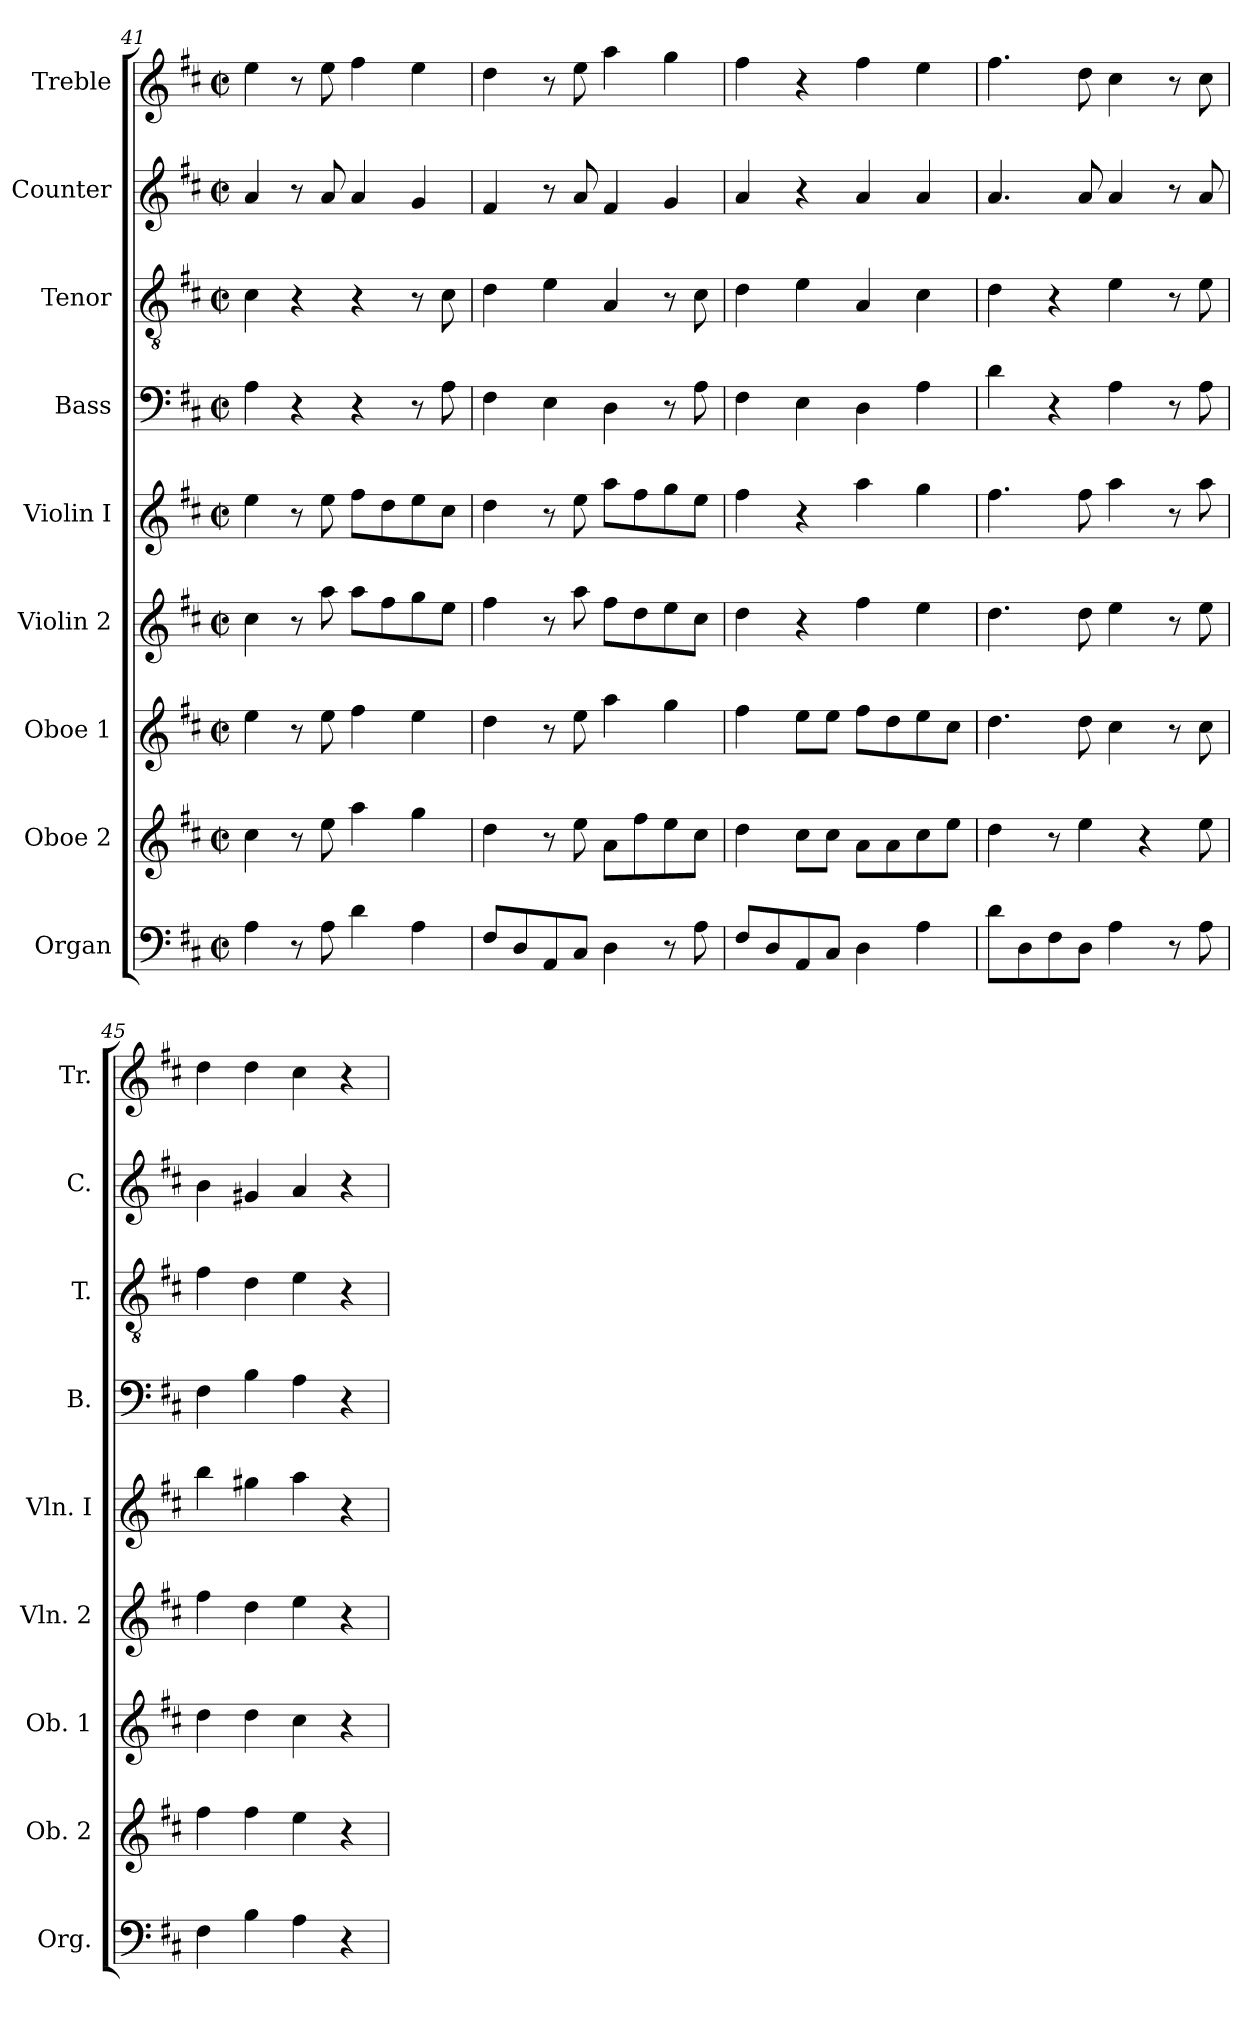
**kern	**kern	**kern	**kern	**kern	**kern	**kern	**kern	**kern
*part9	*part8	*part7	*part6	*part5	*part4	*part3	*part2	*part1
*staff9	*staff8	*staff7	*staff6	*staff5	*staff4	*staff3	*staff2	*staff1
*I"Organ	*I"Oboe 2	*I"Oboe 1	*I"Violin 2	*I"Violin  I	*I"Bass	*I"Tenor	*I"Counter	*I"Treble
*I'Org.	*I'Ob. 2	*I'Ob. 1	*I'Vln. 2	*I'Vln.  I	*I'B.	*I'T.	*I'C.	*I'Tr.
*clefF4	*clefG2	*clefG2	*clefG2	*clefG2	*clefF4	*clefGv2	*clefG2	*clefG2
*k[f#c#]	*k[f#c#]	*k[f#c#]	*k[f#c#]	*k[f#c#]	*k[f#c#]	*k[f#c#]	*k[f#c#]	*k[f#c#]
*M2/2	*M2/2	*M2/2	*M2/2	*M2/2	*M2/2	*M2/2	*M2/2	*M2/2
*met(c|)	*met(c|)	*met(c|)	*met(c|)	*met(c|)	*met(c|)	*met(c|)	*met(c|)	*met(c|)
=41	=41	=41	=41	=41	=41	=41	=41	=41
4A\	4cc#\	4ee\	4cc#\	4ee\	4A\	4c#\	4a/	4ee\
8r	8r	8r	8r	8r	4r	4r	8r	8r
8A\	8ee\	8ee\	8aa\	8ee\	.	.	8a/	8ee\
4d\	4aa\	4ff#\	8aa\L	8ff#\L	4r	4r	4a/	4ff#\
.	.	.	8ff#\	8dd\	.	.	.	.
4A\	4gg\	4ee\	8gg\	8ee\	8r	8r	4g/	4ee\
.	.	.	8ee\J	8cc#\J	8A\	8c#\	.	.
=42	=42	=42	=42	=42	=42	=42	=42	=42
8F#/L	4dd\	4dd\	4ff#\	4dd\	4F#\	4d\	4f#/	4dd\
8D/	.	.	.	.	.	.	.	.
8AA/	8r	8r	8r	8r	4E\	4e\	8r	8r
8C#/J	8ee\	8ee\	8aa\	8ee\	.	.	8a/	8ee\
4D\	8a\L	4aa\	8ff#\L	8aa\L	4D\	4A/	4f#/	4aa\
.	8ff#\	.	8dd\	8ff#\	.	.	.	.
8r	8ee\	4gg\	8ee\	8gg\	8r	8r	4g/	4gg\
8A\	8cc#\J	.	8cc#\J	8ee\J	8A\	8c#\	.	.
=43	=43	=43	=43	=43	=43	=43	=43	=43
8F#/L	4dd\	4ff#\	4dd\	4ff#\	4F#\	4d\	4a/	4ff#\
8D/	.	.	.	.	.	.	.	.
8AA/	8cc#\L	8ee\L	4r	4r	4E\	4e\	4r	4r
8C#/J	8cc#\J	8ee\J	.	.	.	.	.	.
4D\	8a\L	8ff#\L	4ff#\	4aa\	4D\	4A/	4a/	4ff#\
.	8a\	8dd\	.	.	.	.	.	.
4A\	8cc#\	8ee\	4ee\	4gg\	4A\	4c#\	4a/	4ee\
.	8ee\J	8cc#\J	.	.	.	.	.	.
=44	=44	=44	=44	=44	=44	=44	=44	=44
8d\L	4dd\	4.dd\	4.dd\	4.ff#\	4d\	4d\	4.a/	4.ff#\
8D\	.	.	.	.	.	.	.	.
8F#\	8r	.	.	.	4r	4r	.	.
8D\J	4ee\	8dd\	8dd\	8ff#\	.	.	8a/	8dd\
4A\	.	4cc#\	4ee\	4aa\	4A\	4e\	4a/	4cc#\
.	4r	.	.	.	.	.	.	.
8r	.	8r	8r	8r	8r	8r	8r	8r
8A\	8ee\	8cc#\	8ee\	8aa\	8A\	8e\	8a/	8cc#\
=45	=45	=45	=45	=45	=45	=45	=45	=45
4F#\	4ff#\	4dd\	4ff#\	4bb\	4F#\	4f#\	4b\	4dd\
4B\	4ff#\	4dd\	4dd\	4gg#X\	4B\	4d\	4g#X/	4dd\
4A\	4ee\	4cc#\	4ee\	4aa\	4A\	4e\	4a/	4cc#\
4r	4r	4r	4r	4r	4r	4r	4r	4r
=	=	=	=	=	=	=	=	=
*-	*-	*-	*-	*-	*-	*-	*-	*-
